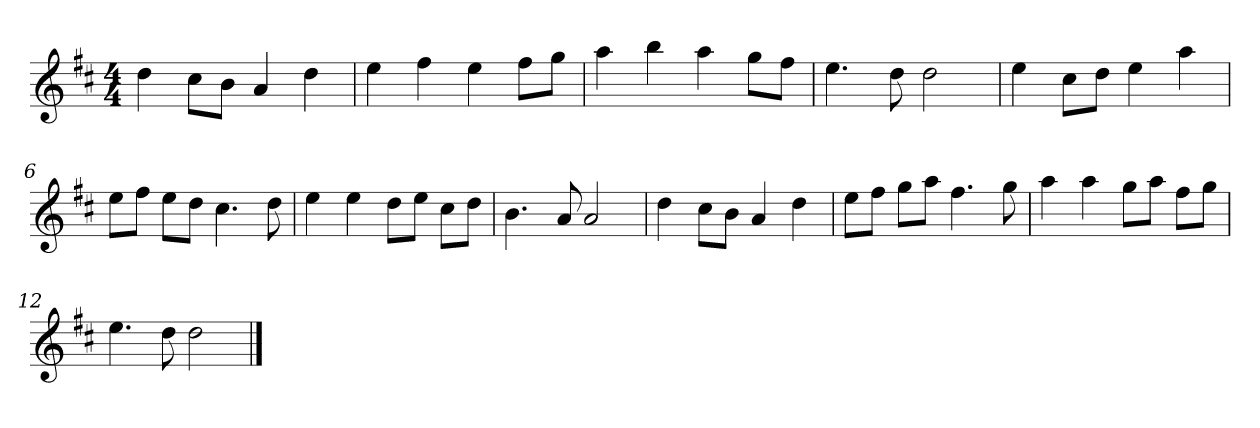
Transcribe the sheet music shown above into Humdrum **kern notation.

**kern
*part1
*staff1
*k[f#c#]
*M4/4
*MM120
=1
4dd
8cc#L
8bJ
4a
4dd
=2
4ee
4ff#
4ee
8ff#L
8ggJ
=3
4aa
4bb
4aa
8ggL
8ff#J
=4
4.ee
8dd
2dd
=5
4ee
8cc#L
8ddJ
4ee
4aa
=6
8eeL
8ff#J
8eeL
8ddJ
4.cc#
8dd
=7
4ee
4ee
8ddL
8eeJ
8cc#L
8ddJ
=8
4.b
8a
2a
=9
4dd
8cc#L
8bJ
4a
4dd
=10
8eeL
8ff#J
8ggL
8aaJ
4.ff#
8gg
=11
4aa
4aa
8ggL
8aaJ
8ff#L
8ggJ
=12
4.ee
8dd
2dd
==
*-
